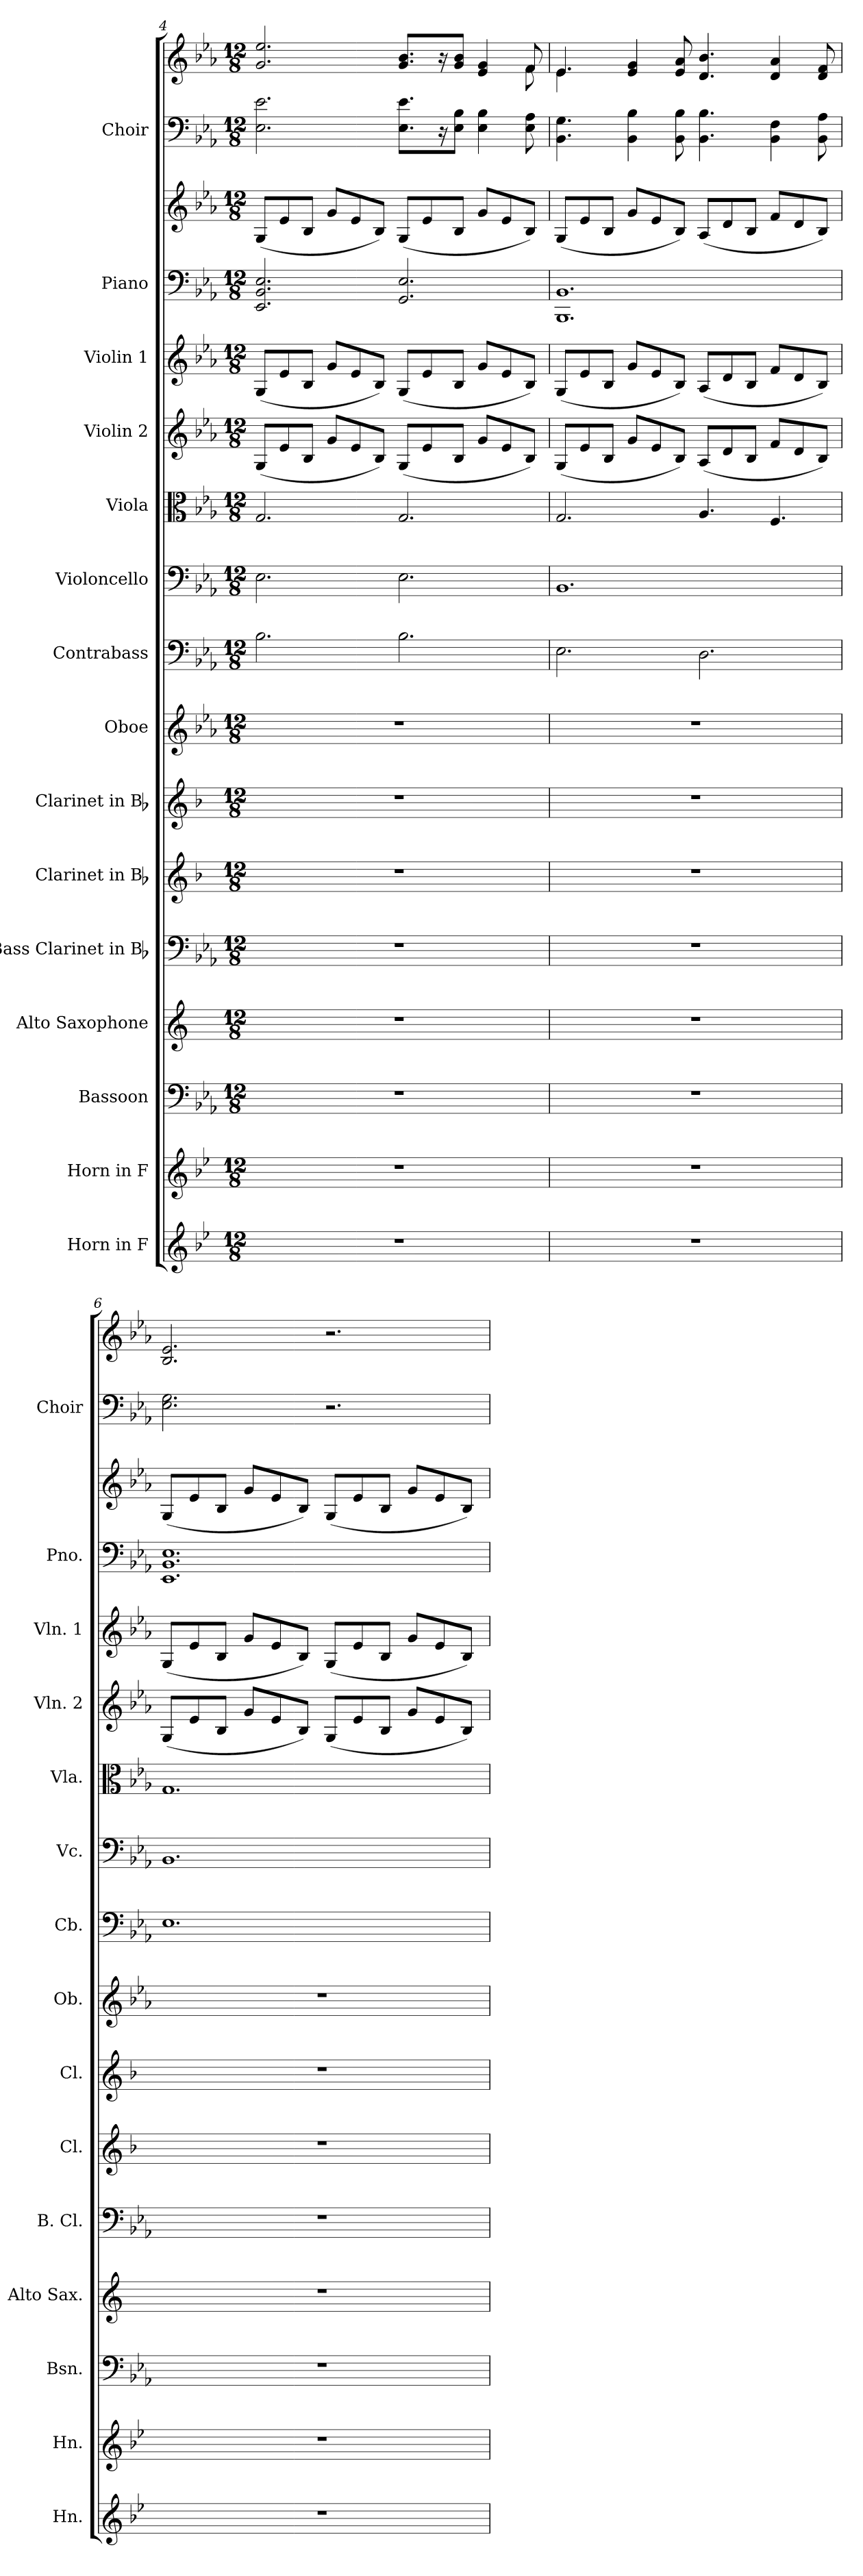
**kern	**kern	**kern	**kern	**kern	**kern	**kern	**kern	**kern	**kern	**kern	**kern	**kern	**kern	**kern	**kern	**kern
*part15	*part14	*part13	*part12	*part11	*part10	*part9	*part8	*part7	*part6	*part5	*part4	*part3	*part2	*part2	*part1	*part1
*staff17	*staff16	*staff15	*staff14	*staff13	*staff12	*staff11	*staff10	*staff9	*staff8	*staff7	*staff6	*staff5	*staff4	*staff3	*staff2	*staff1
*I"Horn in F	*I"Horn in F	*I"Bassoon	*I"Alto Saxophone	*I"Bass Clarinet in Bb	*I"Clarinet in Bb	*I"Clarinet in Bb	*I"Oboe	*I"Contrabass	*I"Violoncello	*I"Viola	*I"Violin 2	*I"Violin 1	*I"Piano	*	*I"Choir	*
*I'Hn.	*I'Hn.	*I'Bsn.	*I'Alto Sax.	*I'B. Cl.	*I'Cl.	*I'Cl.	*I'Ob.	*I'Cb.	*I'Vc.	*I'Vla.	*I'Vln. 2	*I'Vln. 1	*I'Pno.	*	*I'Choir	*
!!LO:PB:g=z
*clefG2	*clefG2	*clefF4	*clefG2	*clefF4	*clefG2	*clefG2	*clefG2	*clefF4	*clefF4	*clefC3	*clefG2	*clefG2	*clefF4	*clefG2	*clefF4	*clefG2
*ITrd4c7	*ITrd4c7	*	*ITrd5c9	*ITrd8c14	*ITrd1c2	*ITrd1c2	*	*ITrd7c12	*	*	*	*	*	*	*	*
*k[b-e-a-]	*k[b-e-a-]	*k[b-e-a-]	*k[b-e-a-]	*k[b-e-a-]	*k[b-e-a-]	*k[b-e-a-]	*k[b-e-a-]	*k[b-e-a-]	*k[b-e-a-]	*k[b-e-a-]	*k[b-e-a-]	*k[b-e-a-]	*k[b-e-a-]	*k[b-e-a-]	*k[b-e-a-]	*k[b-e-a-]
*E-:	*E-:	*E-:	*E-:	*E-:	*E-:	*E-:	*E-:	*E-:	*E-:	*E-:	*E-:	*E-:	*E-:	*E-:	*E-:	*E-:
*M12/8	*M12/8	*M12/8	*M12/8	*M12/8	*M12/8	*M12/8	*M12/8	*M12/8	*M12/8	*M12/8	*M12/8	*M12/8	*M12/8	*M12/8	*M12/8	*M12/8
=4	=4	=4	=4	=4	=4	=4	=4	=4	=4	=4	=4	=4	=4	=4	=4	=4
!LO:N:vis=1	!LO:N:vis=1	!LO:N:vis=1	!LO:N:vis=1	!LO:N:vis=1	!LO:N:vis=1	!LO:N:vis=1	!LO:N:vis=1	!	!	!	!	!	!	!	!	!
*	*	*	*	*	*	*	*	*	*	*	*	*	*	*	*	*^
1.r	1.r	1.r	1.r	1.r	1.r	1.r	1.r	2.BB-i\	2.E-i\	2.Gi/	(8Gi/L	(8Gi/L	2.EE-i/ 2.BB-i 2.E-i	(8Gi/L	2.E-i\ 2.e-i	2.gi/ 2.ee-i	4.ryy
.	.	.	.	.	.	.	.	.	.	.	8e-i/	8e-i/	.	8e-i/	.	.	.
.	.	.	.	.	.	.	.	.	.	.	8B-i/J	8B-i/J	.	8B-i/J	.	.	.
.	.	.	.	.	.	.	.	.	.	.	8gi/L	8gi/L	.	8gi/L	.	.	4.ryy
.	.	.	.	.	.	.	.	.	.	.	8e-i/	8e-i/	.	8e-i/	.	.	.
.	.	.	.	.	.	.	.	.	.	.	8B-i/J)	8B-i/J)	.	8B-i/J)	.	.	.
.	.	.	.	.	.	.	.	2.BB-i\	2.E-i\	2.Gi/	(8Gi/L	(8Gi/L	2.GGi/ 2.E-i	(8Gi/L	8.E-i\ 8.e-iL	8.gi/ 8.b-iL	4.ryy
.	.	.	.	.	.	.	.	.	.	.	8e-i/	8e-i/	.	8e-i/	.	.	.
.	.	.	.	.	.	.	.	.	.	.	.	.	.	.	16r	16r	.
.	.	.	.	.	.	.	.	.	.	.	8B-i/J	8B-i/J	.	8B-i/J	8E-i\ 8B-iJ	8gi/ 8b-iJ	.
.	.	.	.	.	.	.	.	.	.	.	8gi/L	8gi/L	.	8gi/L	4E-i\ 4B-i	4e-i/ 4gi	8ryy
.	.	.	.	.	.	.	.	.	.	.	8e-i/	8e-i/	.	8e-i/	.	.	8ryy
.	.	.	.	.	.	.	.	.	.	.	8B-i/J)	8B-i/J)	.	8B-i/J)	8E-i\ 8A-i	8fi/	8fi\
=5	=5	=5	=5	=5	=5	=5	=5	=5	=5	=5	=5	=5	=5	=5	=5	=5	=5
!LO:N:vis=1	!LO:N:vis=1	!LO:N:vis=1	!LO:N:vis=1	!LO:N:vis=1	!LO:N:vis=1	!LO:N:vis=1	!LO:N:vis=1	!	!	!	!	!	!	!	!	!	!
1.r	1.r	1.r	1.r	1.r	1.r	1.r	1.r	2.EE-i\	1.BB-i	2.Gi/	(8Gi/L	(8Gi/L	1.BBB-i 1.BB-i	(8Gi/L	4.BB-i\ 4.Gi	4.e-i/	4.e-i\
.	.	.	.	.	.	.	.	.	.	.	8e-i/	8e-i/	.	8e-i/	.	.	.
.	.	.	.	.	.	.	.	.	.	.	8B-i/J	8B-i/J	.	8B-i/J	.	.	.
.	.	.	.	.	.	.	.	.	.	.	8gi/L	8gi/L	.	8gi/L	4BB-i\ 4B-i	4e-i/ 4gi	1ryy
.	.	.	.	.	.	.	.	.	.	.	8e-i/	8e-i/	.	8e-i/	.	.	.
.	.	.	.	.	.	.	.	.	.	.	8B-i/J)	8B-i/J)	.	8B-i/J)	8BB-i\ 8B-i	8e-i/ 8a-i	.
.	.	.	.	.	.	.	.	2.DDi\	.	4.A-i/	(8A-i/L	(8A-i/L	.	(8A-i/L	4.BB-i\ 4.B-i	4.di/ 4.b-i	.
.	.	.	.	.	.	.	.	.	.	.	8di/	8di/	.	8di/	.	.	.
.	.	.	.	.	.	.	.	.	.	.	8B-i/J	8B-i/J	.	8B-i/J	.	.	.
.	.	.	.	.	.	.	.	.	.	4.Fi/	8fi/L	8fi/L	.	8fi/L	4BB-i\ 4Fi	4di/ 4a-i	.
.	.	.	.	.	.	.	.	.	.	.	8di/	8di/	.	8di/	.	.	.
.	.	.	.	.	.	.	.	.	.	.	8B-i/J)	8B-i/J)	.	8B-i/J)	8BB-i\ 8A-i	8di/ 8fi	8ryy
=6	=6	=6	=6	=6	=6	=6	=6	=6	=6	=6	=6	=6	=6	=6	=6	=6	=6
!LO:N:vis=1	!LO:N:vis=1	!LO:N:vis=1	!LO:N:vis=1	!LO:N:vis=1	!LO:N:vis=1	!LO:N:vis=1	!LO:N:vis=1	!	!	!	!	!	!	!	!	!	!
*	*	*	*	*	*	*	*	*	*	*	*	*	*	*	*	*v	*v
1.r	1.r	1.r	1.r	1.r	1.r	1.r	1.r	1.EE-i	1.BB-i	1.Gi	(8Gi/L	(8Gi/L	1.EE-i 1.BB-i 1.E-i	(8Gi/L	2.E-i\ 2.Gi	2.B-i/ 2.e-i
.	.	.	.	.	.	.	.	.	.	.	8e-i/	8e-i/	.	8e-i/	.	.
.	.	.	.	.	.	.	.	.	.	.	8B-i/J	8B-i/J	.	8B-i/J	.	.
.	.	.	.	.	.	.	.	.	.	.	8gi/L	8gi/L	.	8gi/L	.	.
.	.	.	.	.	.	.	.	.	.	.	8e-i/	8e-i/	.	8e-i/	.	.
.	.	.	.	.	.	.	.	.	.	.	8B-i/J)	8B-i/J)	.	8B-i/J)	.	.
.	.	.	.	.	.	.	.	.	.	.	(8Gi/L	(8Gi/L	.	(8Gi/L	2.r	2.r
.	.	.	.	.	.	.	.	.	.	.	8e-i/	8e-i/	.	8e-i/	.	.
.	.	.	.	.	.	.	.	.	.	.	8B-i/J	8B-i/J	.	8B-i/J	.	.
.	.	.	.	.	.	.	.	.	.	.	8gi/L	8gi/L	.	8gi/L	.	.
.	.	.	.	.	.	.	.	.	.	.	8e-i/	8e-i/	.	8e-i/	.	.
.	.	.	.	.	.	.	.	.	.	.	8B-i/J)	8B-i/J)	.	8B-i/J)	.	.
=	=	=	=	=	=	=	=	=	=	=	=	=	=	=	=	=
*-	*-	*-	*-	*-	*-	*-	*-	*-	*-	*-	*-	*-	*-	*-	*-	*-
